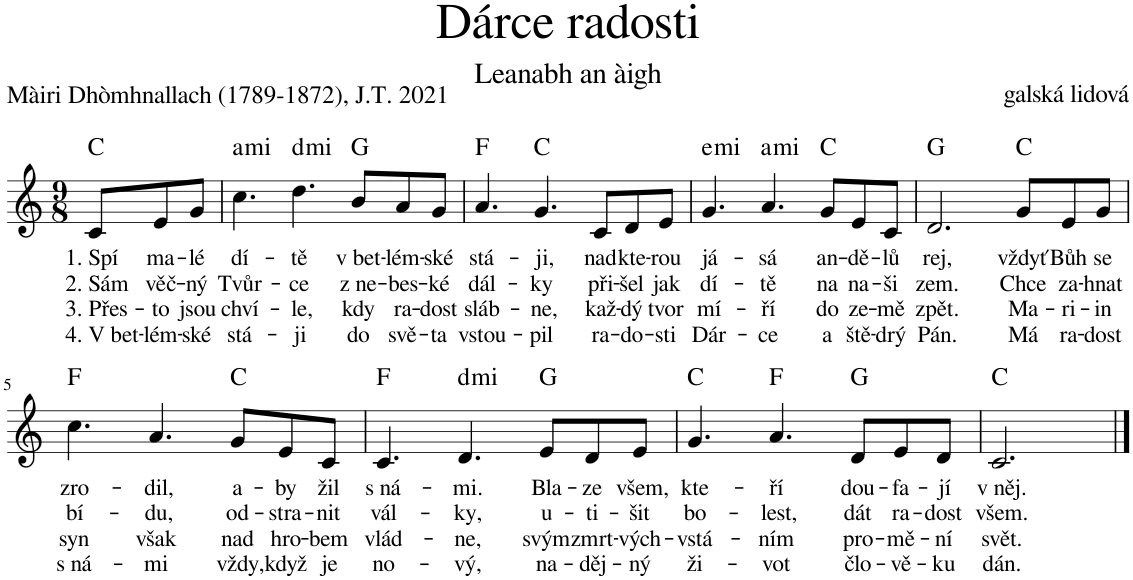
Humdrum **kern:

**kern	**text	**text	**text	**text	**harte
*part1	*part1	*part1	*part1	*part1	*part1
*staff1	*staff1	*staff1	*staff1	*staff1	*
*I"Zpěv	*	*	*	*	*
*clefG2	*	*	*	*	*
*k[]	*	*	*	*	*
*M9/8	*	*	*	*	*
=	=	=	=	=	=
!	!LO:LY:b	!LO:LY:b	!LO:LY:b	!LO:LY:b	!
8c/L	1. Spí	2. Sám	3. Přes-	4. V bet-	C:maj
!	!LO:LY:b	!LO:LY:b	!LO:LY:b	!LO:LY:b	!
8e/	ma-	věč-	-to	-lém-	.
!	!LO:LY:b	!LO:LY:b	!LO:LY:b	!LO:LY:b	!
8g/J	-lé	-ný	jsou	-ské	.
=1	=1	=1	=1	=1	=1
!	!LO:LY:b	!LO:LY:b	!LO:LY:b	!LO:LY:b	!LO:H:kt=mi
4.cc\	dí-	Tvůr-	chví-	stá-	A:min
!	!LO:LY:b	!LO:LY:b	!LO:LY:b	!LO:LY:b	!LO:H:kt=mi
4.dd\	-tě	-ce	-le,	-ji	D:min
!	!LO:LY:b	!LO:LY:b	!LO:LY:b	!LO:LY:b	!
8b/L	v bet-	z ne-	kdy	do	G:maj
!	!LO:LY:b	!LO:LY:b	!LO:LY:b	!LO:LY:b	!
8a/	-lém-	-bes-	ra-	svě-	.
!	!LO:LY:b	!LO:LY:b	!LO:LY:b	!LO:LY:b	!
8g/J	-ské	-ké	-dost	-ta	.
=2	=2	=2	=2	=2	=2
!	!LO:LY:b	!LO:LY:b	!LO:LY:b	!LO:LY:b	!
4.a/	stá-	dál-	sláb-	vstou-	F:maj
!	!LO:LY:b	!LO:LY:b	!LO:LY:b	!LO:LY:b	!
4.g/	-ji,	-ky	-ne,	-pil	C:maj
!	!LO:LY:b	!LO:LY:b	!LO:LY:b	!LO:LY:b	!
8c/L	nad	při-	kaž-	ra-	.
!	!LO:LY:b	!LO:LY:b	!LO:LY:b	!LO:LY:b	!
8d/	kte-	-šel	-dý	-do-	.
!	!LO:LY:b	!LO:LY:b	!LO:LY:b	!LO:LY:b	!
8e/J	-rou	jak	tvor	-sti	.
=3	=3	=3	=3	=3	=3
!	!LO:LY:b	!LO:LY:b	!LO:LY:b	!LO:LY:b	!LO:H:kt=mi
4.g/	já-	dí-	mí-	Dár-	E:min
!	!LO:LY:b	!LO:LY:b	!LO:LY:b	!LO:LY:b	!LO:H:kt=mi
4.a/	-sá	-tě	-ří	-ce	A:min
!	!LO:LY:b	!LO:LY:b	!LO:LY:b	!LO:LY:b	!
8g/L	an-	na	do	a	C:maj
!	!LO:LY:b	!LO:LY:b	!LO:LY:b	!LO:LY:b	!
8e/	-dě-	na-	ze-	ště-	.
!	!LO:LY:b	!LO:LY:b	!LO:LY:b	!LO:LY:b	!
8c/J	-lů	-ši	-mě	-drý	.
=4	=4	=4	=4	=4	=4
!	!LO:LY:b	!LO:LY:b	!LO:LY:b	!LO:LY:b	!
2.d/	rej,	zem.	zpět.	Pán.	G:maj
!	!LO:LY:b	!LO:LY:b	!LO:LY:b	!LO:LY:b	!
8g/L	vždyť	Chce	Ma-	Má	C:maj
!	!LO:LY:b	!LO:LY:b	!LO:LY:b	!LO:LY:b	!
8e/	Bůh	za-	-ri-	ra-	.
!	!LO:LY:b	!LO:LY:b	!LO:LY:b	!LO:LY:b	!
8g/J	se	-hnat	-in	-dost	.
!!LO:LB:g=z
=5	=5	=5	=5	=5	=5
!	!LO:LY:b	!LO:LY:b	!LO:LY:b	!LO:LY:b	!
4.cc\	zro-	bí-	syn	s ná-	F:maj
!	!LO:LY:b	!LO:LY:b	!LO:LY:b	!LO:LY:b	!
4.a/	-dil,	-du,	však	-mi	.
!	!LO:LY:b	!LO:LY:b	!LO:LY:b	!LO:LY:b	!
8g/L	a-	od-	nad	vždy,	C:maj
!	!LO:LY:b	!LO:LY:b	!LO:LY:b	!LO:LY:b	!
8e/	-by	-stra-	hro-	když	.
!	!LO:LY:b	!LO:LY:b	!LO:LY:b	!LO:LY:b	!
8c/J	žil	-nit	-bem	je	.
=6	=6	=6	=6	=6	=6
!	!LO:LY:b	!LO:LY:b	!LO:LY:b	!LO:LY:b	!
4.c/	s ná-	vál-	vlád-	no-	F:maj
!	!LO:LY:b	!LO:LY:b	!LO:LY:b	!LO:LY:b	!LO:H:kt=mi
4.d/	-mi.	-ky,	-ne,	-vý,	D:min
!	!LO:LY:b	!LO:LY:b	!LO:LY:b	!LO:LY:b	!
8e/L	Bla-	u-	svým	na-	G:maj
!	!LO:LY:b	!LO:LY:b	!LO:LY:b	!LO:LY:b	!
8d/	-ze	-ti-	zmrt-	-děj-	.
!	!LO:LY:b	!LO:LY:b	!LO:LY:b	!LO:LY:b	!
8e/J	všem,	-šit	-vých-	-ný	.
=7	=7	=7	=7	=7	=7
!	!LO:LY:b	!LO:LY:b	!LO:LY:b	!LO:LY:b	!
4.g/	kte-	bo-	-vstá-	ži-	C:maj
!	!LO:LY:b	!LO:LY:b	!LO:LY:b	!LO:LY:b	!
4.a/	-ří	-lest,	-ním	-vot	F:maj
!	!LO:LY:b	!LO:LY:b	!LO:LY:b	!LO:LY:b	!
8d/L	dou-	dát	pro-	člo-	G:maj
!	!LO:LY:b	!LO:LY:b	!LO:LY:b	!LO:LY:b	!
8e/	-fa-	ra-	-mě-	-vě-	.
!	!LO:LY:b	!LO:LY:b	!LO:LY:b	!LO:LY:b	!
8d/J	-jí	-dost	-ní	-ku	.
=8	=8	=8	=8	=8	=8
!	!LO:LY:b	!LO:LY:b	!LO:LY:b	!LO:LY:b	!
2.c/	v něj.	všem.	svět.	dán.	C:maj
==	==	==	==	==	==
*-	*-	*-	*-	*-	*-
